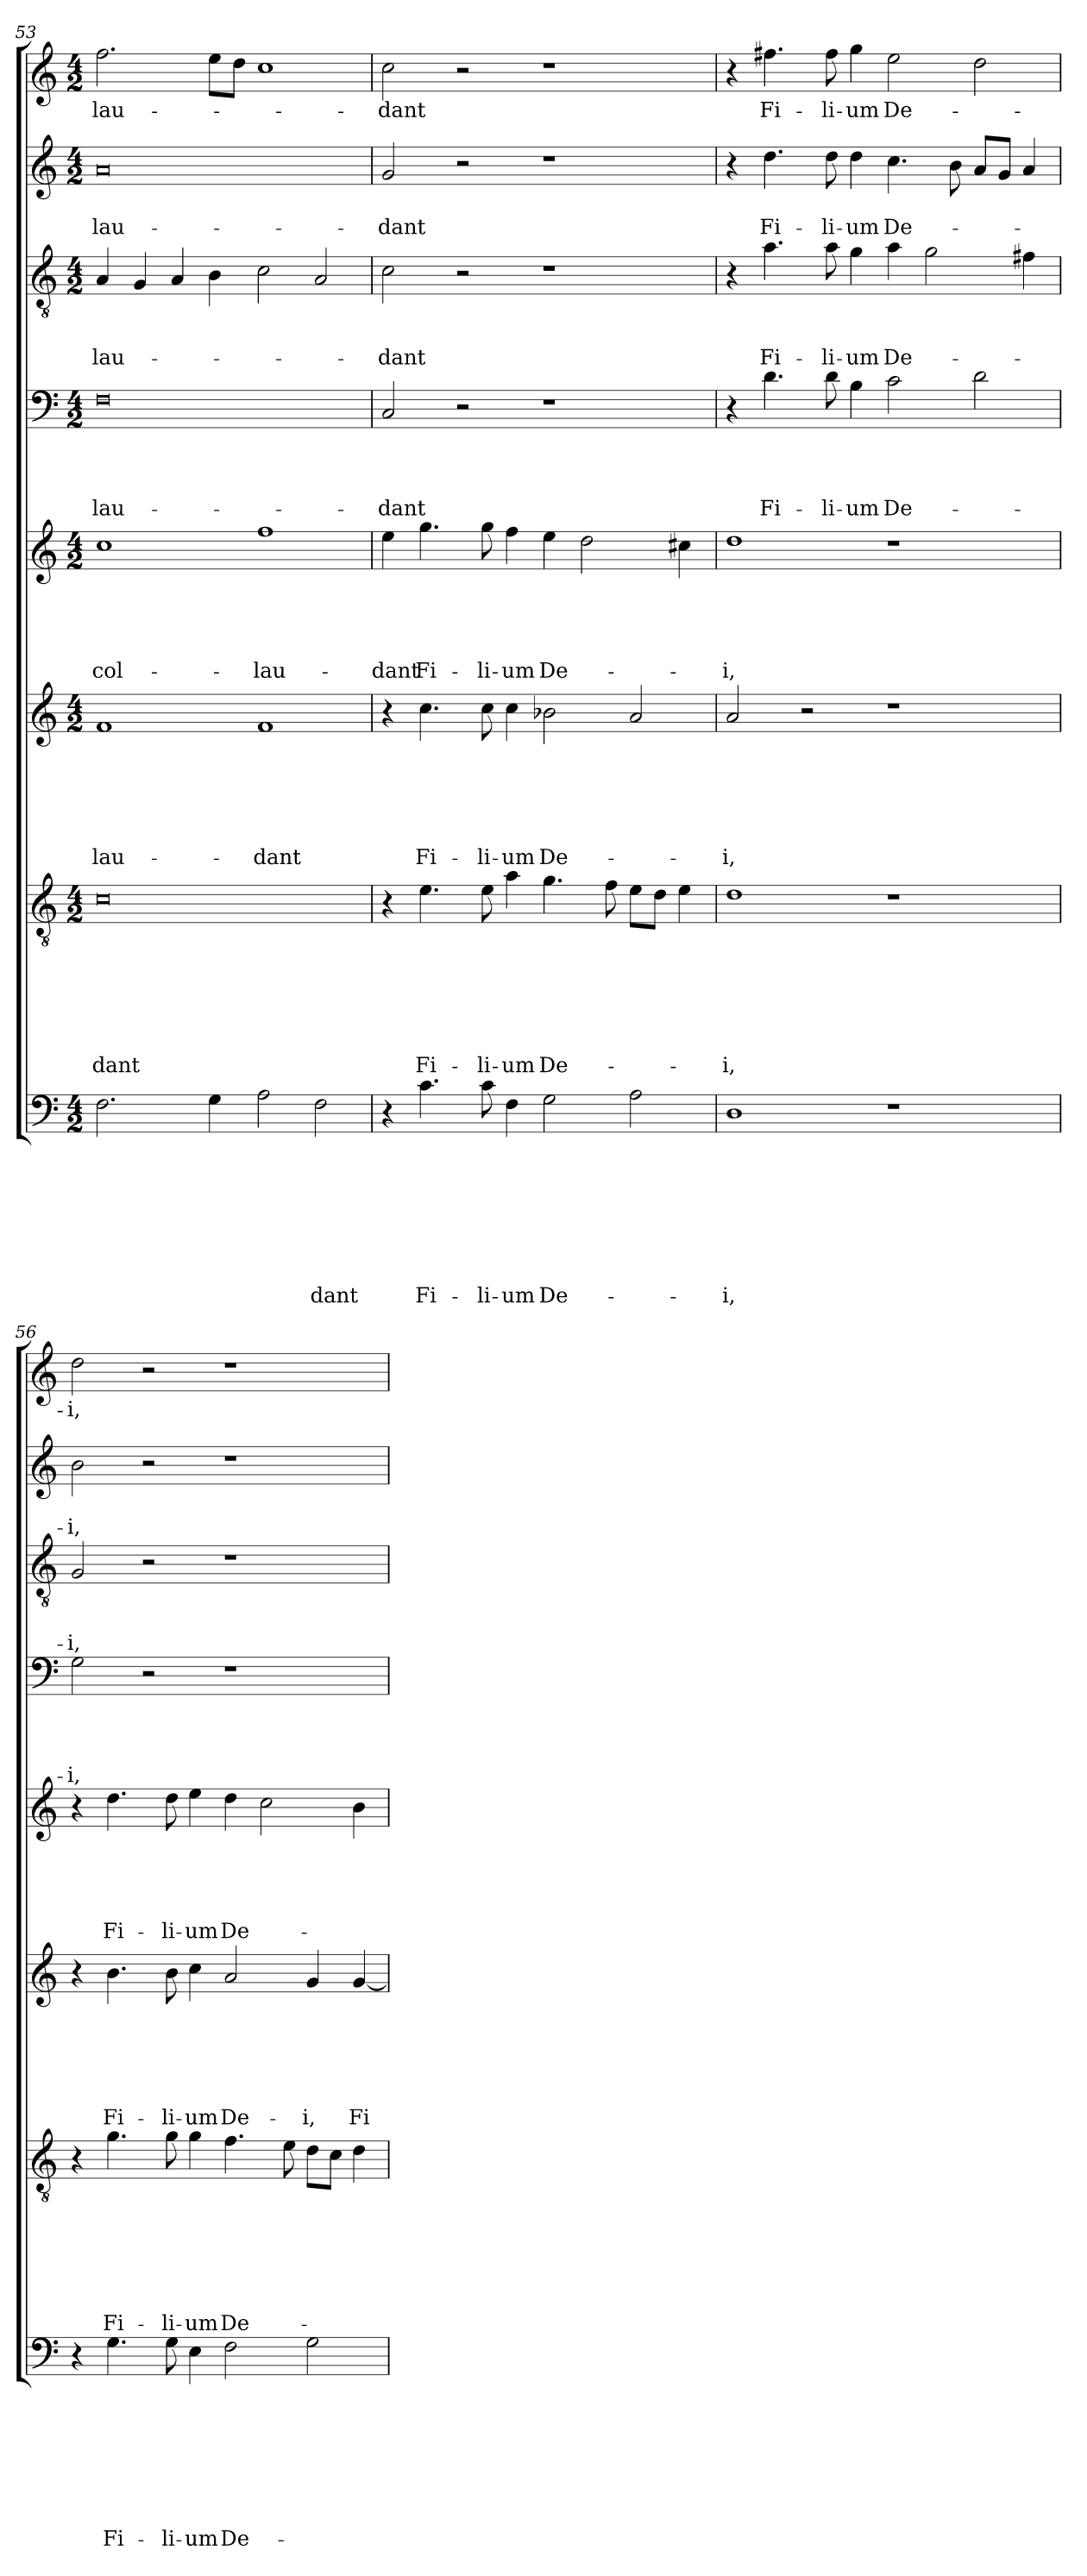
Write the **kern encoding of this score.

**kern	**text	**text	**text	**text	**text	**text	**text	**text	**kern	**text	**text	**text	**text	**text	**text	**text	**kern	**text	**text	**text	**text	**text	**text	**kern	**text	**text	**text	**text	**text	**kern	**text	**text	**text	**text	**kern	**text	**text	**text	**kern	**text	**text	**kern	**text
*part8	*part8	*part8	*part8	*part8	*part8	*part8	*part8	*part8	*part7	*part7	*part7	*part7	*part7	*part7	*part7	*part7	*part6	*part6	*part6	*part6	*part6	*part6	*part6	*part5	*part5	*part5	*part5	*part5	*part5	*part4	*part4	*part4	*part4	*part4	*part3	*part3	*part3	*part3	*part2	*part2	*part2	*part1	*part1
*staff8	*staff8	*staff8	*staff8	*staff8	*staff8	*staff8	*staff8	*staff8	*staff7	*staff7	*staff7	*staff7	*staff7	*staff7	*staff7	*staff7	*staff6	*staff6	*staff6	*staff6	*staff6	*staff6	*staff6	*staff5	*staff5	*staff5	*staff5	*staff5	*staff5	*staff4	*staff4	*staff4	*staff4	*staff4	*staff3	*staff3	*staff3	*staff3	*staff2	*staff2	*staff2	*staff1	*staff1
*clefF4	*	*	*	*	*	*	*	*	*clefGv2	*	*	*	*	*	*	*	*clefG2	*	*	*	*	*	*	*clefG2	*	*	*	*	*	*clefF4	*	*	*	*	*clefGv2	*	*	*	*clefG2	*	*	*clefG2	*
*k[]	*	*	*	*	*	*	*	*	*k[]	*	*	*	*	*	*	*	*k[]	*	*	*	*	*	*	*k[]	*	*	*	*	*	*k[]	*	*	*	*	*k[]	*	*	*	*k[]	*	*	*k[]	*
*C:	*	*	*	*	*	*	*	*	*C:	*	*	*	*	*	*	*	*C:	*	*	*	*	*	*	*C:	*	*	*	*	*	*C:	*	*	*	*	*C:	*	*	*	*C:	*	*	*C:	*
*M4/2	*	*	*	*	*	*	*	*	*M4/2	*	*	*	*	*	*	*	*M4/2	*	*	*	*	*	*	*M4/2	*	*	*	*	*	*M4/2	*	*	*	*	*M4/2	*	*	*	*M4/2	*	*	*M4/2	*
=53	=53	=53	=53	=53	=53	=53	=53	=53	=53	=53	=53	=53	=53	=53	=53	=53	=53	=53	=53	=53	=53	=53	=53	=53	=53	=53	=53	=53	=53	=53	=53	=53	=53	=53	=53	=53	=53	=53	=53	=53	=53	=53	=53
!	!	!	!	!	!	!	!	!	!	!	!	!	!	!	!	!LO:LY:b	!	!	!	!	!	!	!LO:LY:b	!	!	!	!	!	!LO:LY:b	!	!	!	!	!LO:LY:b	!	!	!	!LO:LY:b	!	!	!LO:LY:b	!	!LO:LY:b
2.F\	.	.	.	.	.	.	.	.	0c	.	.	.	.	.	.	-dant	1f	.	.	.	.	.	-lau-	1cc	.	.	.	.	col-	0F	.	.	.	-lau-	4A/	.	.	-lau-	0a	.	-lau-	2.ff\	-lau-
.	.	.	.	.	.	.	.	.	.	.	.	.	.	.	.	.	.	.	.	.	.	.	.	.	.	.	.	.	.	.	.	.	.	.	4G/	.	.	.	.	.	.	.	.
.	.	.	.	.	.	.	.	.	.	.	.	.	.	.	.	.	.	.	.	.	.	.	.	.	.	.	.	.	.	.	.	.	.	.	4A/	.	.	.	.	.	.	.	.
4G\	.	.	.	.	.	.	.	.	.	.	.	.	.	.	.	.	.	.	.	.	.	.	.	.	.	.	.	.	.	.	.	.	.	.	4B\	.	.	.	.	.	.	8ee\L	.
.	.	.	.	.	.	.	.	.	.	.	.	.	.	.	.	.	.	.	.	.	.	.	.	.	.	.	.	.	.	.	.	.	.	.	.	.	.	.	.	.	.	8dd\J	.
!	!	!	!	!	!	!	!	!	!	!	!	!	!	!	!	!	!	!	!	!	!	!	!LO:LY:b	!	!	!	!	!	!LO:LY:b	!	!	!	!	!	!	!	!	!	!	!	!	!	!
2A\	.	.	.	.	.	.	.	.	.	.	.	.	.	.	.	.	1f	.	.	.	.	.	-dant	1ff	.	.	.	.	-lau-	.	.	.	.	.	2c\	.	.	.	.	.	.	1cc	.
!	!	!	!	!	!	!	!	!LO:LY:b	!	!	!	!	!	!	!	!	!	!	!	!	!	!	!	!	!	!	!	!	!	!	!	!	!	!	!	!	!	!	!	!	!	!	!
2F\	.	.	.	.	.	.	.	-dant	.	.	.	.	.	.	.	.	.	.	.	.	.	.	.	.	.	.	.	.	.	.	.	.	.	.	2A/	.	.	.	.	.	.	.	.
!!LO:PB:g=z
=54	=54	=54	=54	=54	=54	=54	=54	=54	=54	=54	=54	=54	=54	=54	=54	=54	=54	=54	=54	=54	=54	=54	=54	=54	=54	=54	=54	=54	=54	=54	=54	=54	=54	=54	=54	=54	=54	=54	=54	=54	=54	=54	=54
!	!	!	!	!	!	!	!	!	!	!	!	!	!	!	!	!	!	!	!	!	!	!	!	!	!	!	!	!	!LO:LY:b	!	!	!	!	!LO:LY:b	!	!	!	!LO:LY:b	!	!	!LO:LY:b	!	!LO:LY:b
4r	.	.	.	.	.	.	.	.	4r	.	.	.	.	.	.	.	4r	.	.	.	.	.	.	4ee\	.	.	.	.	-dant	2C/	.	.	.	-dant	2c\	.	.	-dant	2g/	.	-dant	2cc\	-dant
!	!	!	!	!	!	!	!	!LO:LY:b	!	!	!	!	!	!	!	!LO:LY:b	!	!	!	!	!	!	!LO:LY:b	!	!	!	!	!	!LO:LY:b	!	!	!	!	!	!	!	!	!	!	!	!	!	!
4.c\	.	.	.	.	.	.	.	Fi-	4.e\	.	.	.	.	.	.	Fi-	4.cc\	.	.	.	.	.	Fi-	4.gg\	.	.	.	.	Fi-	.	.	.	.	.	.	.	.	.	.	.	.	.	.
.	.	.	.	.	.	.	.	.	.	.	.	.	.	.	.	.	.	.	.	.	.	.	.	.	.	.	.	.	.	2r	.	.	.	.	2r	.	.	.	2r	.	.	2r	.
!	!	!	!	!	!	!	!	!LO:LY:b	!	!	!	!	!	!	!	!LO:LY:b	!	!	!	!	!	!	!LO:LY:b	!	!	!	!	!	!LO:LY:b	!	!	!	!	!	!	!	!	!	!	!	!	!	!
8c\	.	.	.	.	.	.	.	-li-	8e\	.	.	.	.	.	.	-li-	8cc\	.	.	.	.	.	-li-	8gg\	.	.	.	.	-li-	.	.	.	.	.	.	.	.	.	.	.	.	.	.
!	!	!	!	!	!	!	!	!LO:LY:b	!	!	!	!	!	!	!	!LO:LY:b	!	!	!	!	!	!	!LO:LY:b	!	!	!	!	!	!LO:LY:b	!	!	!	!	!	!	!	!	!	!	!	!	!	!
4F\	.	.	.	.	.	.	.	-um	4a\	.	.	.	.	.	.	-um	4cc\	.	.	.	.	.	-um	4ff\	.	.	.	.	-um	.	.	.	.	.	.	.	.	.	.	.	.	.	.
!	!	!	!	!	!	!	!	!LO:LY:b	!	!	!	!	!	!	!	!LO:LY:b	!	!	!	!	!	!	!LO:LY:b	!	!	!	!	!	!LO:LY:b	!	!	!	!	!	!	!	!	!	!	!	!	!	!
2G\	.	.	.	.	.	.	.	De-	4.g\	.	.	.	.	.	.	De-	2b-X\	.	.	.	.	.	De-	4ee\	.	.	.	.	De-	1r	.	.	.	.	1r	.	.	.	1r	.	.	1r	.
.	.	.	.	.	.	.	.	.	.	.	.	.	.	.	.	.	.	.	.	.	.	.	.	2dd\	.	.	.	.	.	.	.	.	.	.	.	.	.	.	.	.	.	.	.
.	.	.	.	.	.	.	.	.	8f\	.	.	.	.	.	.	.	.	.	.	.	.	.	.	.	.	.	.	.	.	.	.	.	.	.	.	.	.	.	.	.	.	.	.
2A\	.	.	.	.	.	.	.	.	8e\L	.	.	.	.	.	.	.	2a/	.	.	.	.	.	.	.	.	.	.	.	.	.	.	.	.	.	.	.	.	.	.	.	.	.	.
.	.	.	.	.	.	.	.	.	8d\J	.	.	.	.	.	.	.	.	.	.	.	.	.	.	.	.	.	.	.	.	.	.	.	.	.	.	.	.	.	.	.	.	.	.
.	.	.	.	.	.	.	.	.	4e\	.	.	.	.	.	.	.	.	.	.	.	.	.	.	4cc#X\	.	.	.	.	.	.	.	.	.	.	.	.	.	.	.	.	.	.	.
=55	=55	=55	=55	=55	=55	=55	=55	=55	=55	=55	=55	=55	=55	=55	=55	=55	=55	=55	=55	=55	=55	=55	=55	=55	=55	=55	=55	=55	=55	=55	=55	=55	=55	=55	=55	=55	=55	=55	=55	=55	=55	=55	=55
!	!	!	!	!	!	!	!	!LO:LY:b	!	!	!	!	!	!	!	!LO:LY:b	!	!	!	!	!	!	!LO:LY:b	!	!	!	!	!	!LO:LY:b	!	!	!	!	!	!	!	!	!	!	!	!	!	!
1D	.	.	.	.	.	.	.	-i,	1d	.	.	.	.	.	.	-i,	2a/	.	.	.	.	.	-i,	1dd	.	.	.	.	-i,	4r	.	.	.	.	4r	.	.	.	4r	.	.	4r	.
!	!	!	!	!	!	!	!	!	!	!	!	!	!	!	!	!	!	!	!	!	!	!	!	!	!	!	!	!	!	!	!	!	!	!LO:LY:b	!	!	!	!LO:LY:b	!	!	!LO:LY:b	!	!LO:LY:b
.	.	.	.	.	.	.	.	.	.	.	.	.	.	.	.	.	.	.	.	.	.	.	.	.	.	.	.	.	.	4.d\	.	.	.	Fi-	4.a\	.	.	Fi-	4.dd\	.	Fi-	4.ff#X\	Fi-
.	.	.	.	.	.	.	.	.	.	.	.	.	.	.	.	.	2r	.	.	.	.	.	.	.	.	.	.	.	.	.	.	.	.	.	.	.	.	.	.	.	.	.	.
!	!	!	!	!	!	!	!	!	!	!	!	!	!	!	!	!	!	!	!	!	!	!	!	!	!	!	!	!	!	!	!	!	!	!LO:LY:b	!	!	!	!LO:LY:b	!	!	!LO:LY:b	!	!LO:LY:b
.	.	.	.	.	.	.	.	.	.	.	.	.	.	.	.	.	.	.	.	.	.	.	.	.	.	.	.	.	.	8d\	.	.	.	-li-	8a\	.	.	-li-	8dd\	.	-li-	8ff#\	-li-
!	!	!	!	!	!	!	!	!	!	!	!	!	!	!	!	!	!	!	!	!	!	!	!	!	!	!	!	!	!	!	!	!	!	!LO:LY:b	!	!	!	!LO:LY:b	!	!	!LO:LY:b	!	!LO:LY:b
.	.	.	.	.	.	.	.	.	.	.	.	.	.	.	.	.	.	.	.	.	.	.	.	.	.	.	.	.	.	4B\	.	.	.	-um	4g\	.	.	-um	4dd\	.	-um	4gg\	-um
!	!	!	!	!	!	!	!	!	!	!	!	!	!	!	!	!	!	!	!	!	!	!	!	!	!	!	!	!	!	!	!	!	!	!LO:LY:b	!	!	!	!LO:LY:b	!	!	!LO:LY:b	!	!LO:LY:b
1r	.	.	.	.	.	.	.	.	1r	.	.	.	.	.	.	.	1r	.	.	.	.	.	.	1r	.	.	.	.	.	2c\	.	.	.	De-	4a\	.	.	De-	4.cc\	.	De-	2ee\	De-
.	.	.	.	.	.	.	.	.	.	.	.	.	.	.	.	.	.	.	.	.	.	.	.	.	.	.	.	.	.	.	.	.	.	.	2g\	.	.	.	.	.	.	.	.
.	.	.	.	.	.	.	.	.	.	.	.	.	.	.	.	.	.	.	.	.	.	.	.	.	.	.	.	.	.	.	.	.	.	.	.	.	.	.	8b\	.	.	.	.
.	.	.	.	.	.	.	.	.	.	.	.	.	.	.	.	.	.	.	.	.	.	.	.	.	.	.	.	.	.	2d\	.	.	.	.	.	.	.	.	8a/L	.	.	2dd\	.
.	.	.	.	.	.	.	.	.	.	.	.	.	.	.	.	.	.	.	.	.	.	.	.	.	.	.	.	.	.	.	.	.	.	.	.	.	.	.	8g/J	.	.	.	.
.	.	.	.	.	.	.	.	.	.	.	.	.	.	.	.	.	.	.	.	.	.	.	.	.	.	.	.	.	.	.	.	.	.	.	4f#X\	.	.	.	4a/	.	.	.	.
=56	=56	=56	=56	=56	=56	=56	=56	=56	=56	=56	=56	=56	=56	=56	=56	=56	=56	=56	=56	=56	=56	=56	=56	=56	=56	=56	=56	=56	=56	=56	=56	=56	=56	=56	=56	=56	=56	=56	=56	=56	=56	=56	=56
!	!	!	!	!	!	!	!	!	!	!	!	!	!	!	!	!	!	!	!	!	!	!	!	!	!	!	!	!	!	!	!	!	!	!LO:LY:b	!	!	!	!LO:LY:b	!	!	!LO:LY:b	!	!LO:LY:b
4r	.	.	.	.	.	.	.	.	4r	.	.	.	.	.	.	.	4r	.	.	.	.	.	.	4r	.	.	.	.	.	2G\	.	.	.	-i,	2G/	.	.	-i,	2b\	.	-i,	2dd\	-i,
!	!	!	!	!	!	!	!	!LO:LY:b	!	!	!	!	!	!	!	!LO:LY:b	!	!	!	!	!	!	!LO:LY:b	!	!	!	!	!	!LO:LY:b	!	!	!	!	!	!	!	!	!	!	!	!	!	!
4.G\	.	.	.	.	.	.	.	Fi-	4.g\	.	.	.	.	.	.	Fi-	4.b\	.	.	.	.	.	Fi-	4.dd\	.	.	.	.	Fi-	.	.	.	.	.	.	.	.	.	.	.	.	.	.
.	.	.	.	.	.	.	.	.	.	.	.	.	.	.	.	.	.	.	.	.	.	.	.	.	.	.	.	.	.	2r	.	.	.	.	2r	.	.	.	2r	.	.	2r	.
!	!	!	!	!	!	!	!	!LO:LY:b	!	!	!	!	!	!	!	!LO:LY:b	!	!	!	!	!	!	!LO:LY:b	!	!	!	!	!	!LO:LY:b	!	!	!	!	!	!	!	!	!	!	!	!	!	!
8G\	.	.	.	.	.	.	.	-li-	8g\	.	.	.	.	.	.	-li-	8b\	.	.	.	.	.	-li-	8dd\	.	.	.	.	-li-	.	.	.	.	.	.	.	.	.	.	.	.	.	.
!	!	!	!	!	!	!	!	!LO:LY:b	!	!	!	!	!	!	!	!LO:LY:b	!	!	!	!	!	!	!LO:LY:b	!	!	!	!	!	!LO:LY:b	!	!	!	!	!	!	!	!	!	!	!	!	!	!
4E\	.	.	.	.	.	.	.	-um	4g\	.	.	.	.	.	.	-um	4cc\	.	.	.	.	.	-um	4ee\	.	.	.	.	-um	.	.	.	.	.	.	.	.	.	.	.	.	.	.
!	!	!	!	!	!	!	!	!LO:LY:b	!	!	!	!	!	!	!	!LO:LY:b	!	!	!	!	!	!	!LO:LY:b	!	!	!	!	!	!LO:LY:b	!	!	!	!	!	!	!	!	!	!	!	!	!	!
2F\	.	.	.	.	.	.	.	De-	4.f\	.	.	.	.	.	.	De-	2a/	.	.	.	.	.	De-	4dd\	.	.	.	.	De-	1r	.	.	.	.	1r	.	.	.	1r	.	.	1r	.
.	.	.	.	.	.	.	.	.	.	.	.	.	.	.	.	.	.	.	.	.	.	.	.	2cc\	.	.	.	.	.	.	.	.	.	.	.	.	.	.	.	.	.	.	.
.	.	.	.	.	.	.	.	.	8e\	.	.	.	.	.	.	.	.	.	.	.	.	.	.	.	.	.	.	.	.	.	.	.	.	.	.	.	.	.	.	.	.	.	.
!	!	!	!	!	!	!	!	!	!	!	!	!	!	!	!	!	!	!	!	!	!	!	!LO:LY:b	!	!	!	!	!	!	!	!	!	!	!	!	!	!	!	!	!	!	!	!
2G\	.	.	.	.	.	.	.	.	8d\L	.	.	.	.	.	.	.	4g/	.	.	.	.	.	-i,	.	.	.	.	.	.	.	.	.	.	.	.	.	.	.	.	.	.	.	.
.	.	.	.	.	.	.	.	.	8c\J	.	.	.	.	.	.	.	.	.	.	.	.	.	.	.	.	.	.	.	.	.	.	.	.	.	.	.	.	.	.	.	.	.	.
!	!	!	!	!	!	!	!	!	!	!	!	!	!	!	!	!	!	!	!	!	!	!	!LO:LY:b	!	!	!	!	!	!	!	!	!	!	!	!	!	!	!	!	!	!	!	!
.	.	.	.	.	.	.	.	.	4d\	.	.	.	.	.	.	.	[4g/	.	.	.	.	.	Fi-	4b\	.	.	.	.	.	.	.	.	.	.	.	.	.	.	.	.	.	.	.
=	=	=	=	=	=	=	=	=	=	=	=	=	=	=	=	=	=	=	=	=	=	=	=	=	=	=	=	=	=	=	=	=	=	=	=	=	=	=	=	=	=	=	=
*-	*-	*-	*-	*-	*-	*-	*-	*-	*-	*-	*-	*-	*-	*-	*-	*-	*-	*-	*-	*-	*-	*-	*-	*-	*-	*-	*-	*-	*-	*-	*-	*-	*-	*-	*-	*-	*-	*-	*-	*-	*-	*-	*-
